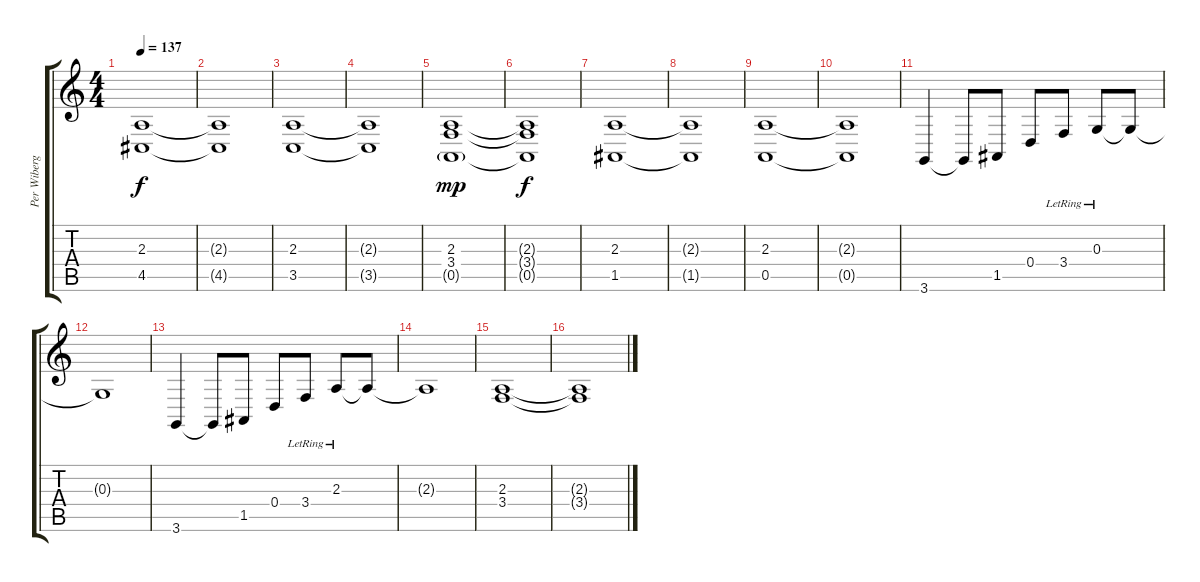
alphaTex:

\track ("Per Wiberg" "Per Wiberg") {instrument electricgrandpiano}
\staff {score tabs}
\tuning (E4 B3 G3 D3 A2 E2) {hide}
\ts (4 4)
\tempo 137
\clef g2
\ks c
(2.3 4.5).1{dy f} |
(2.3{t} 4.5{t}).1 |
(2.3 3.5).1 |
(2.3{t} 3.5{t}).1 |
(2.3 3.4 0.5{g}).1{dy mp} |
(2.3{t} 3.4{t} 0.5{t}).1{dy f} |
(2.3 1.5).1 |
(2.3{t} 1.5{t}).1 |
(2.3 0.5).1 |
(2.3{t} 0.5{t}).1 |
3.6.4 3.6{t}.8 1.5.8 0.4.8 3.4{lr}.8 0.3{lr}.8 0.3{t}.8 |
0.3{t}.1 |
3.6.4 3.6{t}.8 1.5.8 0.4.8 3.4{lr}.8 2.3{lr}.8 2.3{t}.8 |
2.3{t}.1 |
(2.3 3.4).1 |
(2.3{t} 3.4{t}).1
